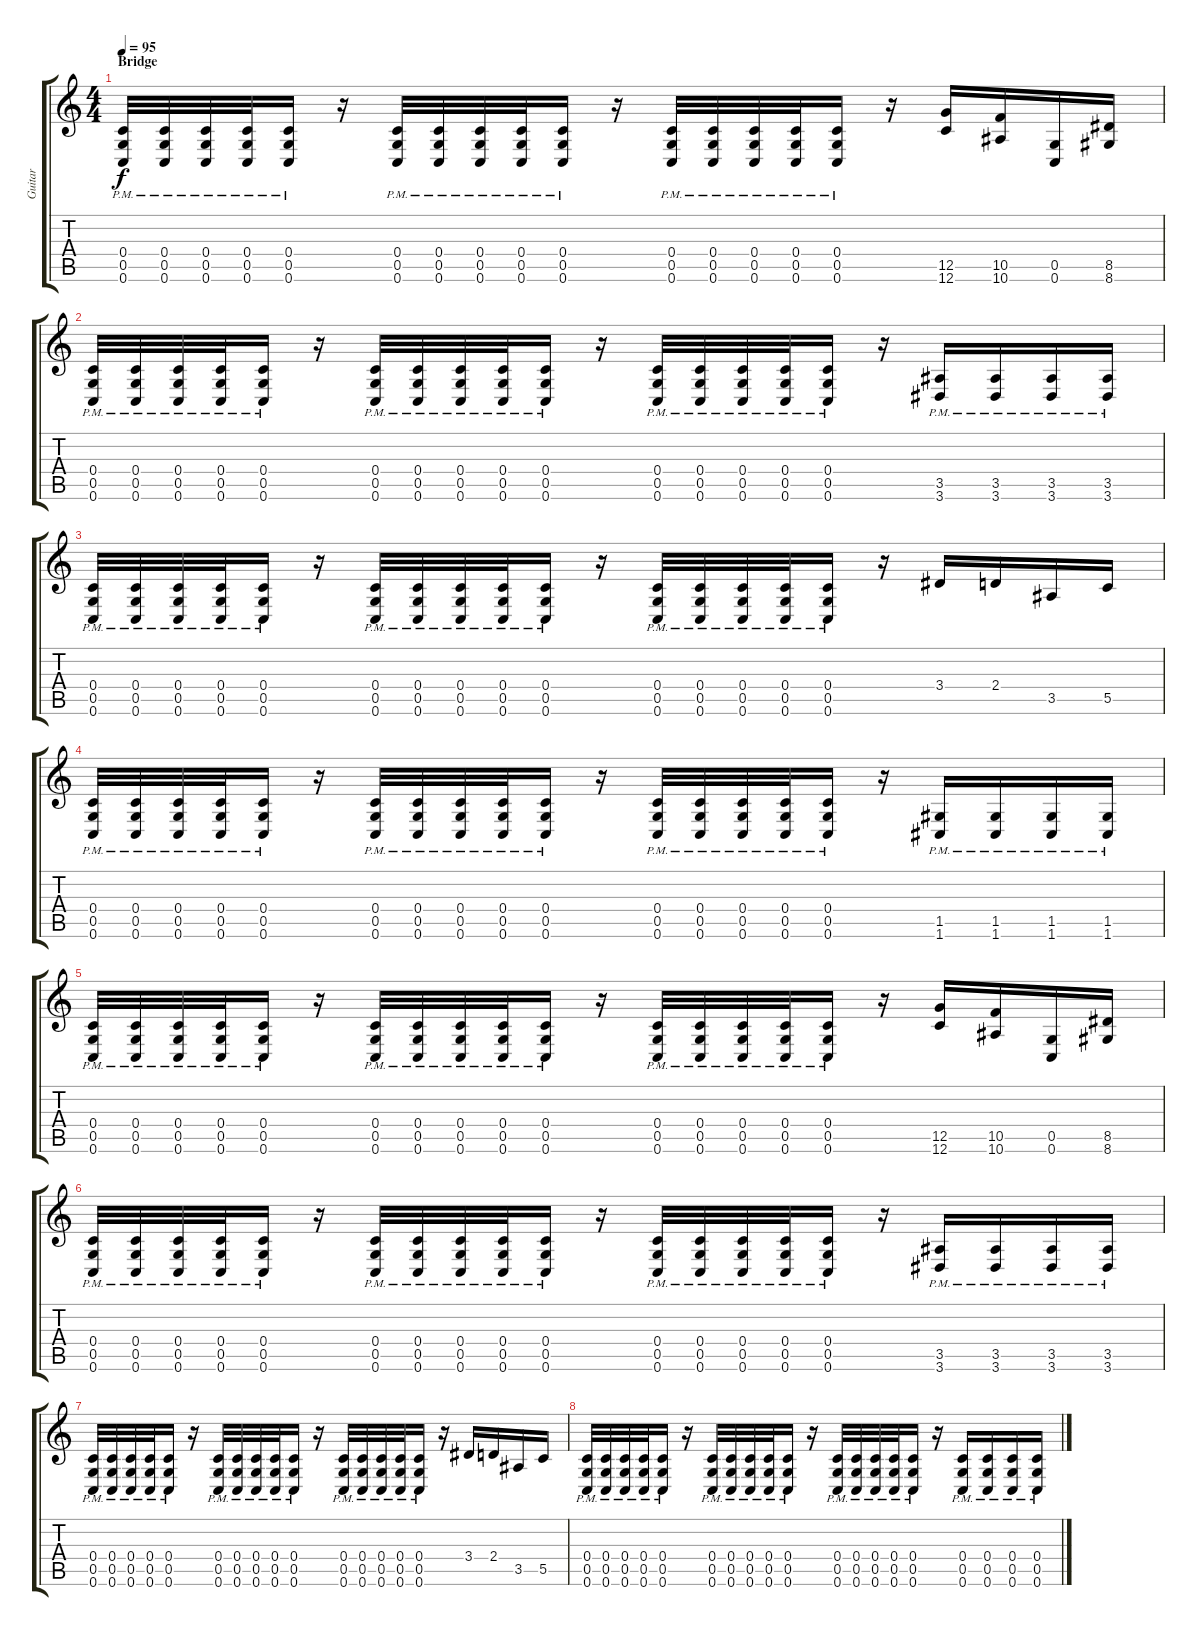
\track ("Guitar" "Guitar") {instrument distortionguitar}
\staff {score tabs}
\tuning (D4 A3 F3 C3 G2 C2) {hide}
\ts (4 4)
\section ("" "Bridge")
\tempo 95
\clef g2
\ks c
(0.4{pm} 0.5{pm} 0.6{pm}).32{dy f} (0.4{pm} 0.5{pm} 0.6{pm}).32 (0.4{pm} 0.5{pm} 0.6{pm}).32 (0.4{pm} 0.5{pm} 0.6{pm}).32 (0.4{pm} 0.5{pm} 0.6{pm}).16 r.16 (0.4{pm} 0.5{pm} 0.6{pm}).32 (0.4{pm} 0.5{pm} 0.6{pm}).32 (0.4{pm} 0.5{pm} 0.6{pm}).32 (0.4{pm} 0.5{pm} 0.6{pm}).32 (0.4{pm} 0.5{pm} 0.6{pm}).16 r.16 (0.4{pm} 0.5{pm} 0.6{pm}).32 (0.4{pm} 0.5{pm} 0.6{pm}).32 (0.4{pm} 0.5{pm} 0.6{pm}).32 (0.4{pm} 0.5{pm} 0.6{pm}).32 (0.4{pm} 0.5{pm} 0.6{pm}).16 r.16 (12.5 12.6).16 (10.5 10.6).16 (0.5 0.6).16 (8.5 8.6).16 |
(0.4{pm} 0.5{pm} 0.6{pm}).32 (0.4{pm} 0.5{pm} 0.6{pm}).32 (0.4{pm} 0.5{pm} 0.6{pm}).32 (0.4{pm} 0.5{pm} 0.6{pm}).32 (0.4{pm} 0.5{pm} 0.6{pm}).16 r.16 (0.4{pm} 0.5{pm} 0.6{pm}).32 (0.4{pm} 0.5{pm} 0.6{pm}).32 (0.4{pm} 0.5{pm} 0.6{pm}).32 (0.4{pm} 0.5{pm} 0.6{pm}).32 (0.4{pm} 0.5{pm} 0.6{pm}).16 r.16 (0.4{pm} 0.5{pm} 0.6{pm}).32 (0.4{pm} 0.5{pm} 0.6{pm}).32 (0.4{pm} 0.5{pm} 0.6{pm}).32 (0.4{pm} 0.5{pm} 0.6{pm}).32 (0.4{pm} 0.5{pm} 0.6{pm}).16 r.16 (3.5{pm} 3.6{pm}).16 (3.5{pm} 3.6{pm}).16 (3.5{pm} 3.6{pm}).16 (3.5{pm} 3.6{pm}).16 |
(0.4{pm} 0.5{pm} 0.6{pm}).32 (0.4{pm} 0.5{pm} 0.6{pm}).32 (0.4{pm} 0.5{pm} 0.6{pm}).32 (0.4{pm} 0.5{pm} 0.6{pm}).32 (0.4{pm} 0.5{pm} 0.6{pm}).16 r.16 (0.4{pm} 0.5{pm} 0.6{pm}).32 (0.4{pm} 0.5{pm} 0.6{pm}).32 (0.4{pm} 0.5{pm} 0.6{pm}).32 (0.4{pm} 0.5{pm} 0.6{pm}).32 (0.4{pm} 0.5{pm} 0.6{pm}).16 r.16 (0.4{pm} 0.5{pm} 0.6{pm}).32 (0.4{pm} 0.5{pm} 0.6{pm}).32 (0.4{pm} 0.5{pm} 0.6{pm}).32 (0.4{pm} 0.5{pm} 0.6{pm}).32 (0.4{pm} 0.5{pm} 0.6{pm}).16 r.16 3.4.16 2.4.16 3.5.16 5.5.16 |
(0.4{pm} 0.5{pm} 0.6{pm}).32 (0.4{pm} 0.5{pm} 0.6{pm}).32 (0.4{pm} 0.5{pm} 0.6{pm}).32 (0.4{pm} 0.5{pm} 0.6{pm}).32 (0.4{pm} 0.5{pm} 0.6{pm}).16 r.16 (0.4{pm} 0.5{pm} 0.6{pm}).32 (0.4{pm} 0.5{pm} 0.6{pm}).32 (0.4{pm} 0.5{pm} 0.6{pm}).32 (0.4{pm} 0.5{pm} 0.6{pm}).32 (0.4{pm} 0.5{pm} 0.6{pm}).16 r.16 (0.4{pm} 0.5{pm} 0.6{pm}).32 (0.4{pm} 0.5{pm} 0.6{pm}).32 (0.4{pm} 0.5{pm} 0.6{pm}).32 (0.4{pm} 0.5{pm} 0.6{pm}).32 (0.4{pm} 0.5{pm} 0.6{pm}).16 r.16 (1.5{pm} 1.6{pm}).16 (1.5{pm} 1.6{pm}).16 (1.5{pm} 1.6{pm}).16 (1.5{pm} 1.6{pm}).16 |
(0.4{pm} 0.5{pm} 0.6{pm}).32 (0.4{pm} 0.5{pm} 0.6{pm}).32 (0.4{pm} 0.5{pm} 0.6{pm}).32 (0.4{pm} 0.5{pm} 0.6{pm}).32 (0.4{pm} 0.5{pm} 0.6{pm}).16 r.16 (0.4{pm} 0.5{pm} 0.6{pm}).32 (0.4{pm} 0.5{pm} 0.6{pm}).32 (0.4{pm} 0.5{pm} 0.6{pm}).32 (0.4{pm} 0.5{pm} 0.6{pm}).32 (0.4{pm} 0.5{pm} 0.6{pm}).16 r.16 (0.4{pm} 0.5{pm} 0.6{pm}).32 (0.4{pm} 0.5{pm} 0.6{pm}).32 (0.4{pm} 0.5{pm} 0.6{pm}).32 (0.4{pm} 0.5{pm} 0.6{pm}).32 (0.4{pm} 0.5{pm} 0.6{pm}).16 r.16 (12.5 12.6).16 (10.5 10.6).16 (0.5 0.6).16 (8.5 8.6).16 |
(0.4{pm} 0.5{pm} 0.6{pm}).32 (0.4{pm} 0.5{pm} 0.6{pm}).32 (0.4{pm} 0.5{pm} 0.6{pm}).32 (0.4{pm} 0.5{pm} 0.6{pm}).32 (0.4{pm} 0.5{pm} 0.6{pm}).16 r.16 (0.4{pm} 0.5{pm} 0.6{pm}).32 (0.4{pm} 0.5{pm} 0.6{pm}).32 (0.4{pm} 0.5{pm} 0.6{pm}).32 (0.4{pm} 0.5{pm} 0.6{pm}).32 (0.4{pm} 0.5{pm} 0.6{pm}).16 r.16 (0.4{pm} 0.5{pm} 0.6{pm}).32 (0.4{pm} 0.5{pm} 0.6{pm}).32 (0.4{pm} 0.5{pm} 0.6{pm}).32 (0.4{pm} 0.5{pm} 0.6{pm}).32 (0.4{pm} 0.5{pm} 0.6{pm}).16 r.16 (3.5{pm} 3.6{pm}).16 (3.5{pm} 3.6{pm}).16 (3.5{pm} 3.6{pm}).16 (3.5{pm} 3.6{pm}).16 |
(0.4{pm} 0.5{pm} 0.6{pm}).32 (0.4{pm} 0.5{pm} 0.6{pm}).32 (0.4{pm} 0.5{pm} 0.6{pm}).32 (0.4{pm} 0.5{pm} 0.6{pm}).32 (0.4{pm} 0.5{pm} 0.6{pm}).16 r.16 (0.4{pm} 0.5{pm} 0.6{pm}).32 (0.4{pm} 0.5{pm} 0.6{pm}).32 (0.4{pm} 0.5{pm} 0.6{pm}).32 (0.4{pm} 0.5{pm} 0.6{pm}).32 (0.4{pm} 0.5{pm} 0.6{pm}).16 r.16 (0.4{pm} 0.5{pm} 0.6{pm}).32 (0.4{pm} 0.5{pm} 0.6{pm}).32 (0.4{pm} 0.5{pm} 0.6{pm}).32 (0.4{pm} 0.5{pm} 0.6{pm}).32 (0.4{pm} 0.5{pm} 0.6{pm}).16 r.16 3.4.16 2.4.16 3.5.16 5.5.16 |
(0.4{pm} 0.5{pm} 0.6{pm}).32 (0.4{pm} 0.5{pm} 0.6{pm}).32 (0.4{pm} 0.5{pm} 0.6{pm}).32 (0.4{pm} 0.5{pm} 0.6{pm}).32 (0.4{pm} 0.5{pm} 0.6{pm}).16 r.16 (0.4{pm} 0.5{pm} 0.6{pm}).32 (0.4{pm} 0.5{pm} 0.6{pm}).32 (0.4{pm} 0.5{pm} 0.6{pm}).32 (0.4{pm} 0.5{pm} 0.6{pm}).32 (0.4{pm} 0.5{pm} 0.6{pm}).16 r.16 (0.4{pm} 0.5{pm} 0.6{pm}).32 (0.4{pm} 0.5{pm} 0.6{pm}).32 (0.4{pm} 0.5{pm} 0.6{pm}).32 (0.4{pm} 0.5{pm} 0.6{pm}).32 (0.4{pm} 0.5{pm} 0.6{pm}).16 r.16 (0.4{pm} 0.5{pm} 0.6{pm}).16 (0.4{pm} 0.5{pm} 0.6{pm}).16 (0.4{pm} 0.5{pm} 0.6{pm}).16 (0.4{pm} 0.5{pm} 0.6{pm}).16
